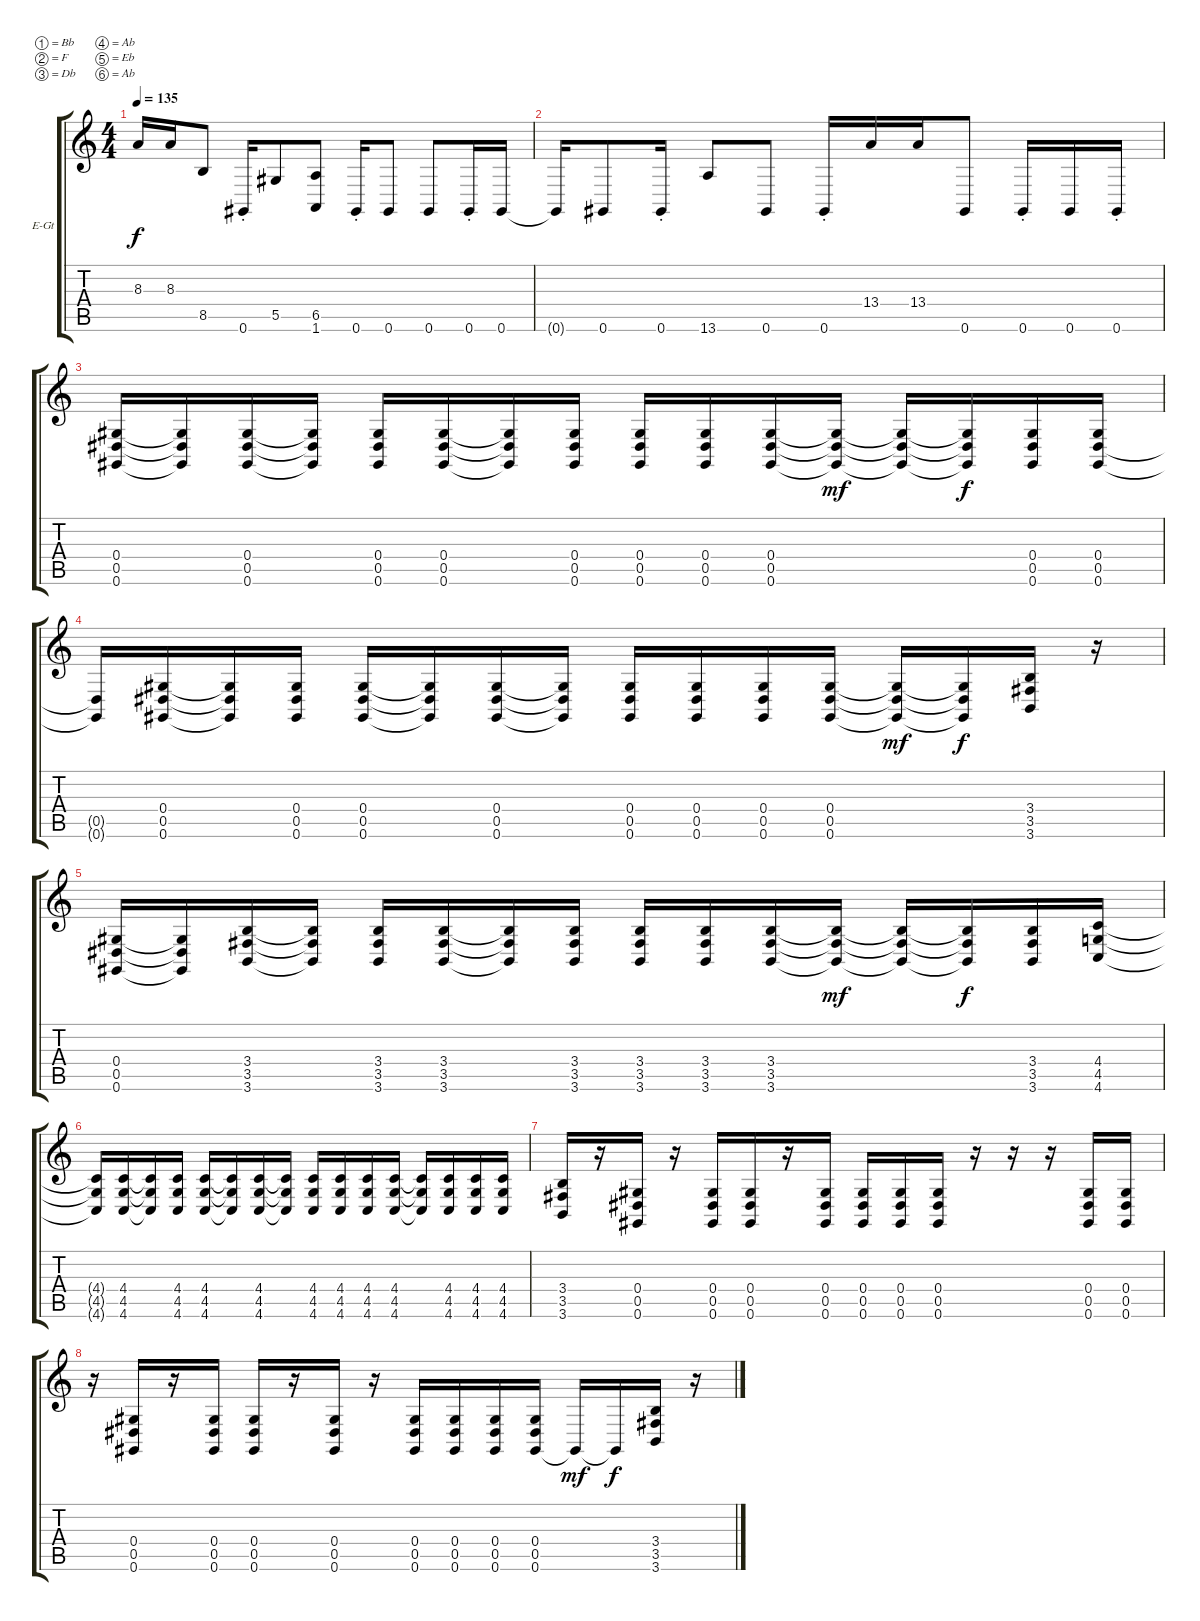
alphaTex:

\bracketExtendMode groupsimilarinstruments
\firstSystemTrackNameOrientation horizontal
\otherSystemsTrackNameOrientation horizontal
\track ("Owl" "E-Gt") {instrument distortionguitar}
\staff {score tabs}
\tuning (Bb3 F3 Db3 Ab2 Eb2 Ab1)
\ts (4 4)
\tempo 135
\clef g2
\ks c
8.3.16{dy f} 8.3.16 8.5.8 0.6{st}.16 5.5.8 (6.5 1.6).8 0.6{st}.16 0.6.8 0.6.8 0.6{st}.16 0.6.16 |
0.6{t}.16 0.6.8 0.6{st}.16 13.6.8 0.6.8 0.6{st}.16 13.4.16 13.4.16 0.6.8 0.6{st}.16 0.6.16 0.6{st}.16 |
(0.4 0.5 0.6).16 (0.4{t} 0.5{t} 0.6{t}).16 (0.4 0.5 0.6).16 (0.4{t} 0.5{t} 0.6{t}).16 (0.4 0.5 0.6).16 (0.4 0.5 0.6).16 (0.4{t} 0.5{t} 0.6{t}).16 (0.4 0.5 0.6).16 (0.4 0.5 0.6).16 (0.4 0.5 0.6).16 (0.4 0.5 0.6).16 (0.4{t} 0.5{t} 0.6{t}).16{dy mf} (0.4{t} 0.5{t} 0.6{t}).16 (0.4{t} 0.5{t} 0.6{t}).16{dy f} (0.4 0.5 0.6).16 (0.4 0.5 0.6).16 |
(0.5{t} 0.6{t}).16 (0.4 0.5 0.6).16 (0.4{t} 0.5{t} 0.6{t}).16 (0.4 0.5 0.6).16 (0.4 0.5 0.6).16 (0.4{t} 0.5{t} 0.6{t}).16 (0.4 0.5 0.6).16 (0.4{t} 0.5{t} 0.6{t}).16 (0.4 0.5 0.6).16 (0.4 0.5 0.6).16 (0.4 0.5 0.6).16 (0.4 0.5 0.6).16 (0.4{t} 0.5{t} 0.6{t}).16{dy mf} (0.4{t} 0.5{t} 0.6{t}).16{dy f} (3.4 3.5 3.6).16 r.16 |
(0.4 0.5 0.6).16 (0.4{t} 0.5{t} 0.6{t}).16 (3.4 3.5 3.6).16 (3.4{t} 3.5{t} 3.6{t}).16 (3.4 3.5 3.6).16 (3.4 3.5 3.6).16 (3.4{t} 3.5{t} 3.6{t}).16 (3.4 3.5 3.6).16 (3.4 3.5 3.6).16 (3.4 3.5 3.6).16 (3.4 3.5 3.6).16 (3.4{t} 3.5{t} 3.6{t}).16{dy mf} (3.4{t} 3.5{t} 3.6{t}).16 (3.4{t} 3.5{t} 3.6{t}).16{dy f} (3.4 3.5 3.6).16 (4.4 4.5 4.6).16 |
(4.4{t} 4.5{t} 4.6{t}).16 (4.4 4.5 4.6).16 (4.4{t} 4.5{t} 4.6{t}).16 (4.4 4.5 4.6).16 (4.4 4.5 4.6).16 (4.4{t} 4.5{t} 4.6{t}).16 (4.4 4.5 4.6).16 (4.4{t} 4.5{t} 4.6{t}).16 (4.4 4.5 4.6).16 (4.4 4.5 4.6).16 (4.4 4.5 4.6).16 (4.4 4.5 4.6).16 (4.4{t} 4.5{t} 4.6{t}).16 (4.4 4.5 4.6).16 (4.4 4.5 4.6).16 (4.4 4.5 4.6).16 |
(3.4 3.5 3.6).16 r.16 (0.4 0.5 0.6).16 r.16 (0.4 0.5 0.6).16 (0.4 0.5 0.6).16 r.16 (0.4 0.5 0.6).16 (0.4 0.5 0.6).16 (0.4 0.5 0.6).16 (0.4 0.5 0.6).16 r.16 r.16 r.16 (0.4 0.5 0.6).16 (0.4 0.5 0.6).16 |
r.16 (0.4 0.5 0.6).16 r.16 (0.4 0.5 0.6).16 (0.4 0.5 0.6).16 r.16 (0.4 0.5 0.6).16 r.16 (0.4 0.5 0.6).16 (0.4 0.5 0.6).16 (0.4 0.5 0.6).16 (0.4 0.5 0.6).16 0.6{t}.16{dy mf} 0.6{t}.16{dy f} (3.4 3.5 3.6).16 r.16
